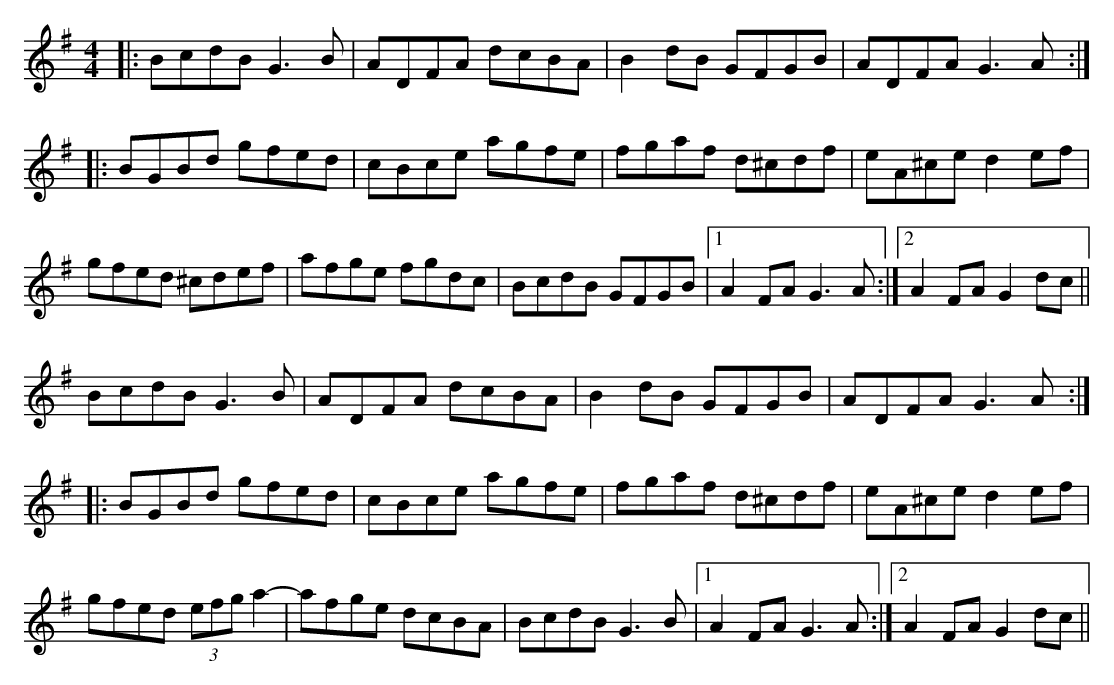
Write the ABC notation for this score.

X:1
M:4/4
K:G
|:BcdB G3B|ADFA dcBA|B2dB GFGB|ADFA G3A:|
|:BGBd gfed|cBce agfe|fgaf d^cdf|eA^ce d2ef|
gfed ^cdef|afge fgdc|BcdB GFGB|1 A2FA G3 A:|2 A2FA G2dc||
BcdB G3B|ADFA dcBA|B2dB GFGB|ADFA G3A:|
|:BGBd gfed|cBce agfe|fgaf d^cdf|eA^ce d2ef|
gfed (3efg a2-|-afge dcBA|BcdB G3B|1 A2FA G3 A:|2 A2FA G2dc||
